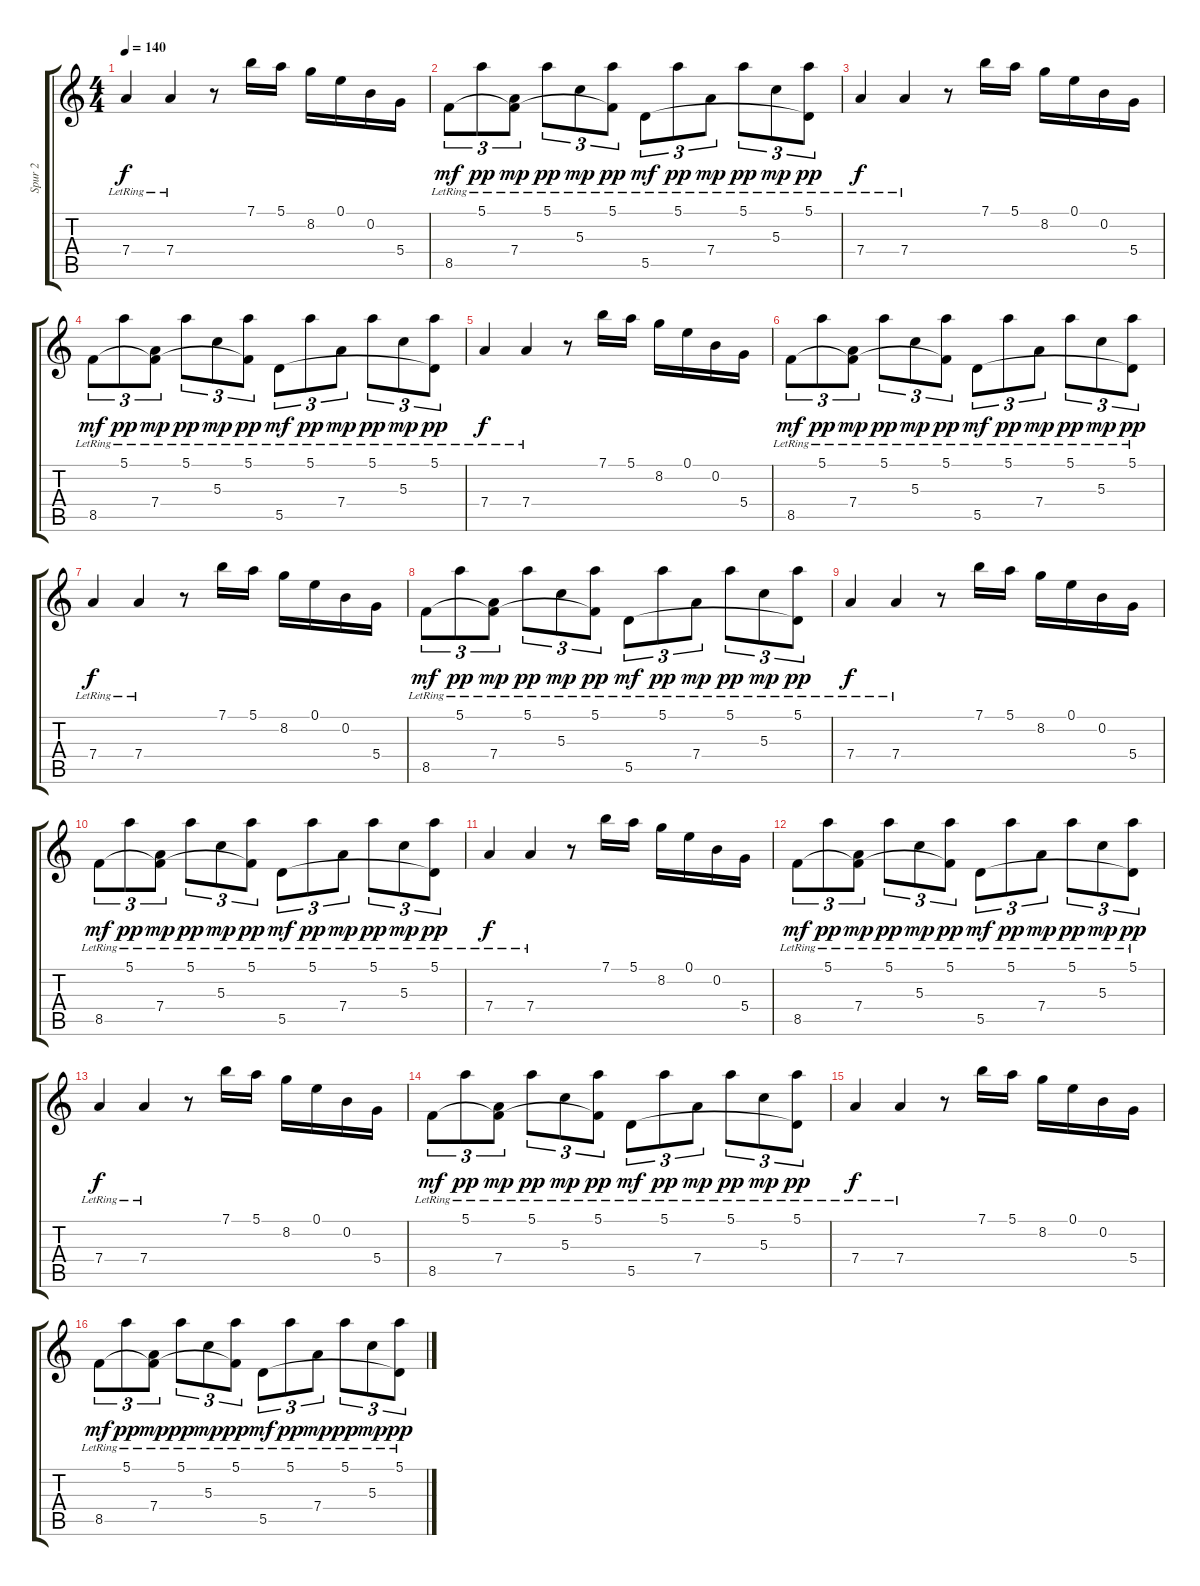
\track ("Spur 2" "Spur 2") {instrument electricguitarjazz}
\staff {score tabs}
\tuning (E4 B3 G3 D3 A2 E2) {hide}
\ts (4 4)
\tempo 140
\clef g2
\ks c
7.4{lr}.4{dy f} 7.4{lr}.4 r.8 7.1.16 5.1.16 8.2.16 0.1.16 0.2.16 5.4.16 |
8.5{lr}.8{tu (3 2) dy mf} 5.1{lr}.8{tu (3 2) dy pp} (7.4{lr} 8.5{t}).8{tu (3 2) dy mp} 5.1{lr}.8{tu (3 2) dy pp} 5.3{lr}.8{tu (3 2) dy mp} (5.1{lr} 8.5{t}).8{tu (3 2) dy pp} 5.5{lr}.8{tu (3 2) dy mf} 5.1{lr}.8{tu (3 2) dy pp} 7.4{lr}.8{tu (3 2) dy mp} 5.1{lr}.8{tu (3 2) dy pp} 5.3{lr}.8{tu (3 2) dy mp} (5.1{lr} 5.5{t}).8{tu (3 2) dy pp} |
7.4{lr}.4{dy f} 7.4{lr}.4 r.8 7.1.16 5.1.16 8.2.16 0.1.16 0.2.16 5.4.16 |
8.5{lr}.8{tu (3 2) dy mf} 5.1{lr}.8{tu (3 2) dy pp} (7.4{lr} 8.5{t}).8{tu (3 2) dy mp} 5.1{lr}.8{tu (3 2) dy pp} 5.3{lr}.8{tu (3 2) dy mp} (5.1{lr} 8.5{t}).8{tu (3 2) dy pp} 5.5{lr}.8{tu (3 2) dy mf} 5.1{lr}.8{tu (3 2) dy pp} 7.4{lr}.8{tu (3 2) dy mp} 5.1{lr}.8{tu (3 2) dy pp} 5.3{lr}.8{tu (3 2) dy mp} (5.1{lr} 5.5{t}).8{tu (3 2) dy pp} |
7.4{lr}.4{dy f} 7.4{lr}.4 r.8 7.1.16 5.1.16 8.2.16 0.1.16 0.2.16 5.4.16 |
8.5{lr}.8{tu (3 2) dy mf} 5.1{lr}.8{tu (3 2) dy pp} (7.4{lr} 8.5{t}).8{tu (3 2) dy mp} 5.1{lr}.8{tu (3 2) dy pp} 5.3{lr}.8{tu (3 2) dy mp} (5.1{lr} 8.5{t}).8{tu (3 2) dy pp} 5.5{lr}.8{tu (3 2) dy mf} 5.1{lr}.8{tu (3 2) dy pp} 7.4{lr}.8{tu (3 2) dy mp} 5.1{lr}.8{tu (3 2) dy pp} 5.3{lr}.8{tu (3 2) dy mp} (5.1{lr} 5.5{t}).8{tu (3 2) dy pp} |
7.4{lr}.4{dy f} 7.4{lr}.4 r.8 7.1.16 5.1.16 8.2.16 0.1.16 0.2.16 5.4.16 |
8.5{lr}.8{tu (3 2) dy mf} 5.1{lr}.8{tu (3 2) dy pp} (7.4{lr} 8.5{t}).8{tu (3 2) dy mp} 5.1{lr}.8{tu (3 2) dy pp} 5.3{lr}.8{tu (3 2) dy mp} (5.1{lr} 8.5{t}).8{tu (3 2) dy pp} 5.5{lr}.8{tu (3 2) dy mf} 5.1{lr}.8{tu (3 2) dy pp} 7.4{lr}.8{tu (3 2) dy mp} 5.1{lr}.8{tu (3 2) dy pp} 5.3{lr}.8{tu (3 2) dy mp} (5.1{lr} 5.5{t}).8{tu (3 2) dy pp} |
7.4{lr}.4{dy f} 7.4{lr}.4 r.8 7.1.16 5.1.16 8.2.16 0.1.16 0.2.16 5.4.16 |
8.5{lr}.8{tu (3 2) dy mf} 5.1{lr}.8{tu (3 2) dy pp} (7.4{lr} 8.5{t}).8{tu (3 2) dy mp} 5.1{lr}.8{tu (3 2) dy pp} 5.3{lr}.8{tu (3 2) dy mp} (5.1{lr} 8.5{t}).8{tu (3 2) dy pp} 5.5{lr}.8{tu (3 2) dy mf} 5.1{lr}.8{tu (3 2) dy pp} 7.4{lr}.8{tu (3 2) dy mp} 5.1{lr}.8{tu (3 2) dy pp} 5.3{lr}.8{tu (3 2) dy mp} (5.1{lr} 5.5{t}).8{tu (3 2) dy pp} |
7.4{lr}.4{dy f} 7.4{lr}.4 r.8 7.1.16 5.1.16 8.2.16 0.1.16 0.2.16 5.4.16 |
8.5{lr}.8{tu (3 2) dy mf} 5.1{lr}.8{tu (3 2) dy pp} (7.4{lr} 8.5{t}).8{tu (3 2) dy mp} 5.1{lr}.8{tu (3 2) dy pp} 5.3{lr}.8{tu (3 2) dy mp} (5.1{lr} 8.5{t}).8{tu (3 2) dy pp} 5.5{lr}.8{tu (3 2) dy mf} 5.1{lr}.8{tu (3 2) dy pp} 7.4{lr}.8{tu (3 2) dy mp} 5.1{lr}.8{tu (3 2) dy pp} 5.3{lr}.8{tu (3 2) dy mp} (5.1{lr} 5.5{t}).8{tu (3 2) dy pp} |
7.4{lr}.4{dy f} 7.4{lr}.4 r.8 7.1.16 5.1.16 8.2.16 0.1.16 0.2.16 5.4.16 |
8.5{lr}.8{tu (3 2) dy mf} 5.1{lr}.8{tu (3 2) dy pp} (7.4{lr} 8.5{t}).8{tu (3 2) dy mp} 5.1{lr}.8{tu (3 2) dy pp} 5.3{lr}.8{tu (3 2) dy mp} (5.1{lr} 8.5{t}).8{tu (3 2) dy pp} 5.5{lr}.8{tu (3 2) dy mf} 5.1{lr}.8{tu (3 2) dy pp} 7.4{lr}.8{tu (3 2) dy mp} 5.1{lr}.8{tu (3 2) dy pp} 5.3{lr}.8{tu (3 2) dy mp} (5.1{lr} 5.5{t}).8{tu (3 2) dy pp} |
7.4{lr}.4{dy f} 7.4{lr}.4 r.8 7.1.16 5.1.16 8.2.16 0.1.16 0.2.16 5.4.16 |
8.5{lr}.8{tu (3 2) dy mf} 5.1{lr}.8{tu (3 2) dy pp} (7.4{lr} 8.5{t}).8{tu (3 2) dy mp} 5.1{lr}.8{tu (3 2) dy pp} 5.3{lr}.8{tu (3 2) dy mp} (5.1{lr} 8.5{t}).8{tu (3 2) dy pp} 5.5{lr}.8{tu (3 2) dy mf} 5.1{lr}.8{tu (3 2) dy pp} 7.4{lr}.8{tu (3 2) dy mp} 5.1{lr}.8{tu (3 2) dy pp} 5.3{lr}.8{tu (3 2) dy mp} (5.1{lr} 5.5{t}).8{tu (3 2) dy pp}
